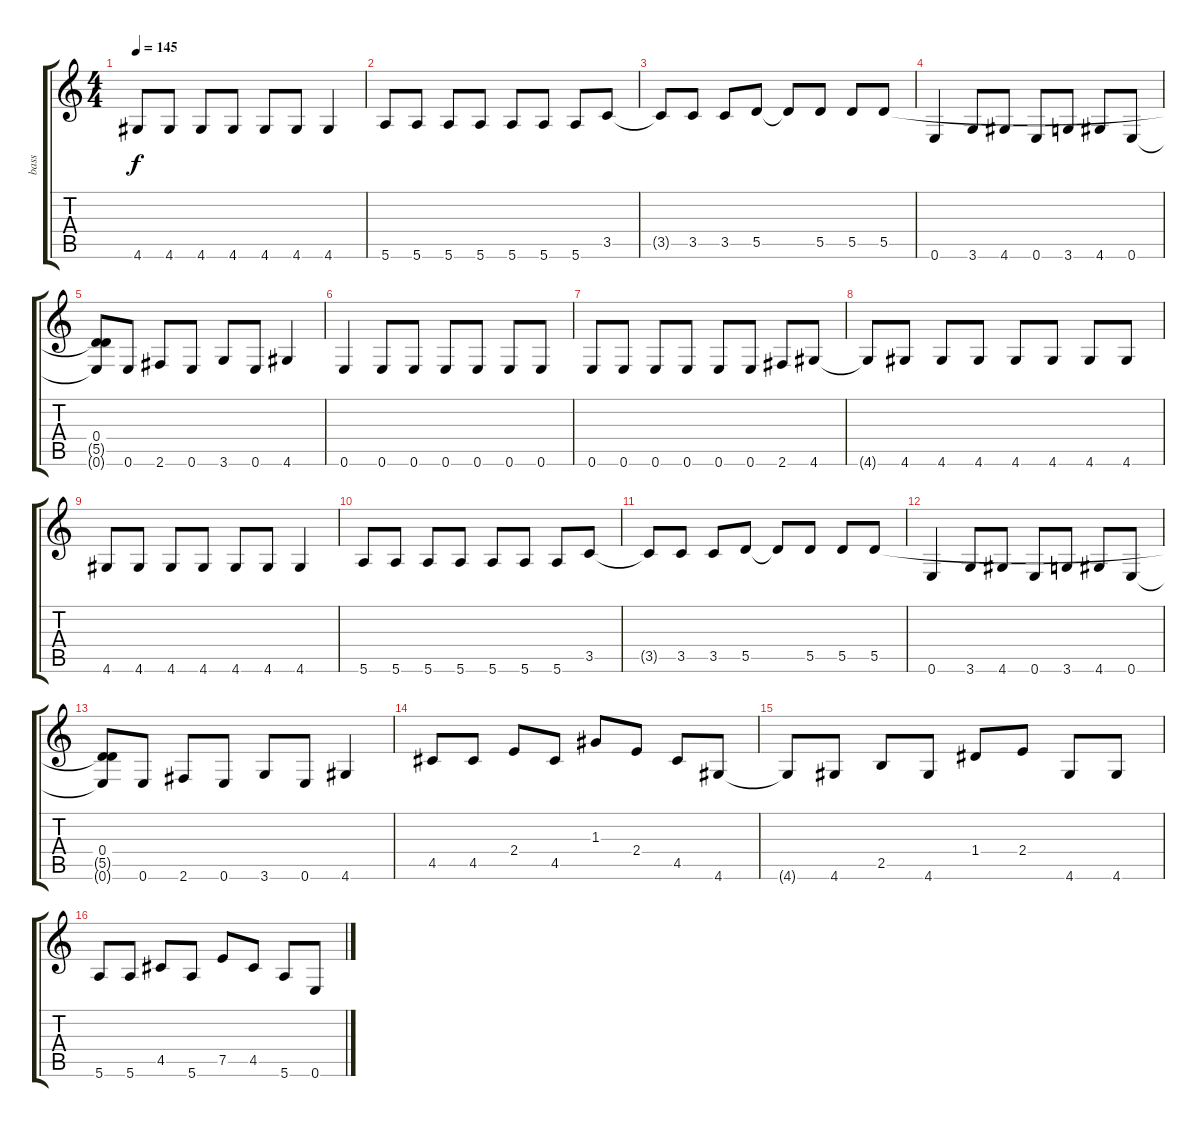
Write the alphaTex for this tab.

\track ("bass" "bass") {instrument electricbassfinger}
\staff {score tabs}
\tuning (E4 B3 G3 D3 A2 E2) {hide}
\ts (4 4)
\tempo 145
\clef g2
\ks c
4.6.8{dy f} 4.6.8 4.6.8 4.6.8 4.6.8 4.6.8 4.6.4 |
5.6.8 5.6.8 5.6.8 5.6.8 5.6.8 5.6.8 5.6.8 3.5.8 |
3.5{t}.8 3.5.8 3.5.8 5.5.8 5.5{t}.8 5.5.8 5.5.8 5.5.8 |
0.6.4 3.6.8 4.6.8 0.6.8 3.6.8 4.6.8 0.6.8 |
(0.4 5.5{t} 0.6{t}).8 0.6.8 2.6.8 0.6.8 3.6.8 0.6.8 4.6.4 |
0.6.4 0.6.8 0.6.8 0.6.8 0.6.8 0.6.8 0.6.8 |
0.6.8 0.6.8 0.6.8 0.6.8 0.6.8 0.6.8 2.6.8 4.6.8 |
4.6{t}.8 4.6.8 4.6.8 4.6.8 4.6.8 4.6.8 4.6.8 4.6.8 |
4.6.8 4.6.8 4.6.8 4.6.8 4.6.8 4.6.8 4.6.4 |
5.6.8 5.6.8 5.6.8 5.6.8 5.6.8 5.6.8 5.6.8 3.5.8 |
3.5{t}.8 3.5.8 3.5.8 5.5.8 5.5{t}.8 5.5.8 5.5.8 5.5.8 |
0.6.4 3.6.8 4.6.8 0.6.8 3.6.8 4.6.8 0.6.8 |
(0.4 5.5{t} 0.6{t}).8 0.6.8 2.6.8 0.6.8 3.6.8 0.6.8 4.6.4 |
4.5.8 4.5.8 2.4.8 4.5.8 1.3.8 2.4.8 4.5.8 4.6.8 |
4.6{t}.8 4.6.8 2.5.8 4.6.8 1.4.8 2.4.8 4.6.8 4.6.8 |
5.6.8 5.6.8 4.5.8 5.6.8 7.5.8 4.5.8 5.6.8 0.6.8
